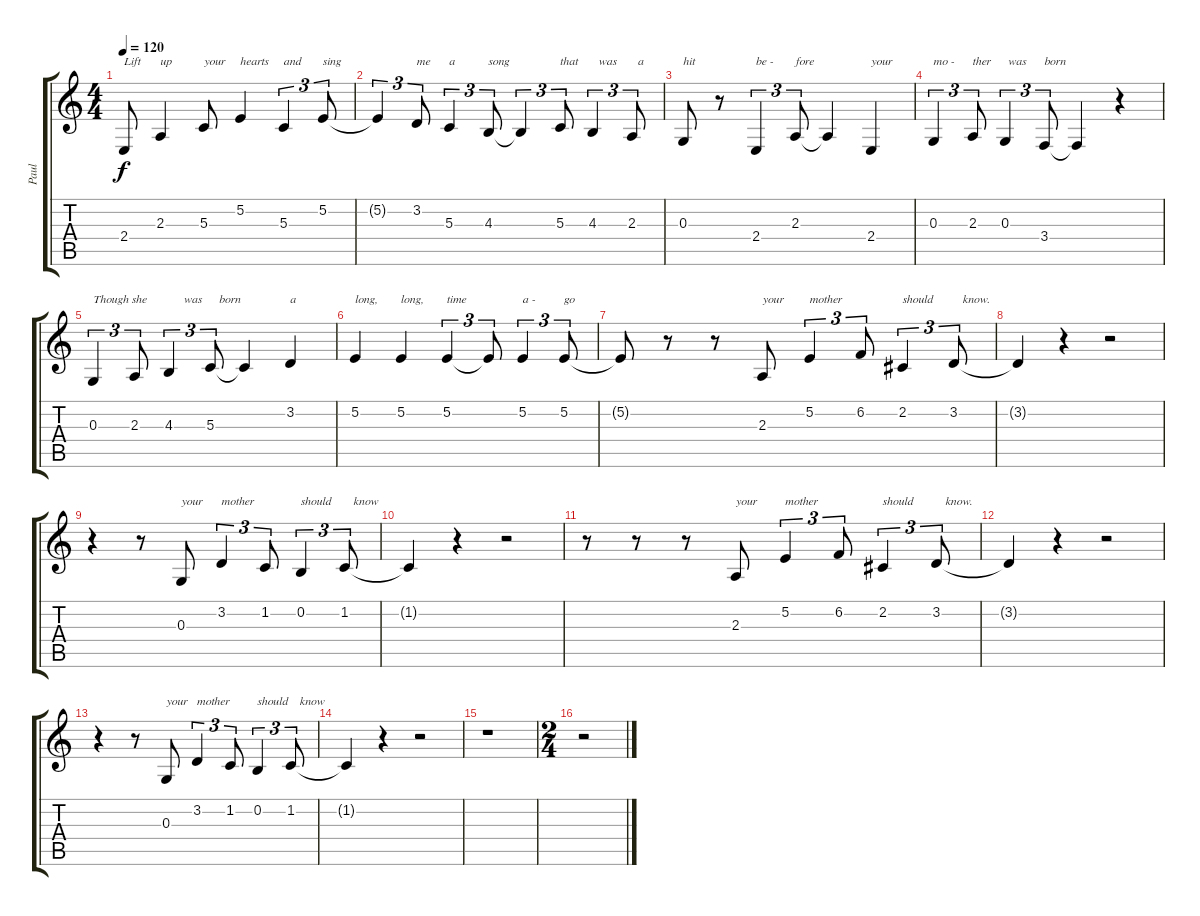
\track ("Paul" "Paul") {instrument acousticgrandpiano}
\staff {score tabs}
\tuning (E4 B3 G3 D3 A2 E2) {hide}
\ts (4 4)
\tempo 120
\clef g2
\ks c
2.4.8{txt "Lift" dy f} 2.3.4{txt "up"} 5.3.8{txt "your"} 5.2.4{txt "hearts"} 5.3.4{tu (3 2) txt "and"} 5.2.8{tu (3 2) txt "sing"} |
5.2{t}.4{tu (3 2)} 3.2.8{tu (3 2) txt "me"} 5.3.4{tu (3 2) txt "a"} 4.3.8{tu (3 2) txt "song"} 4.3{t}.4{tu (3 2)} 5.3.8{tu (3 2) txt "that"} 4.3.4{tu (3 2) txt "  was"} 2.3.8{tu (3 2) txt "  a"} |
0.3.8{txt "hit"} r.8 2.4.4{tu (3 2) txt "be -"} 2.3.8{tu (3 2) txt "fore"} 2.3{t}.4 2.4.4{txt "your"} |
0.3.4{tu (3 2) txt "mo -"} 2.3.8{tu (3 2) txt "ther"} 0.3.4{tu (3 2) txt " was"} 3.4.8{tu (3 2) txt "born"} 3.4{t}.4 r.4 |
0.3.4{tu (3 2) txt "Though she"} 2.3.8{tu (3 2) txt " "} 4.3.4{tu (3 2) txt "     was"} 5.3.8{tu (3 2) txt "   born"} 5.3{t}.4 3.2.4{txt "a"} |
5.2.4{txt "long,"} 5.2.4{txt "long,"} 5.2.4{tu (3 2) txt "time"} 5.2{t}.8{tu (3 2)} 5.2.4{tu (3 2) txt "a -"} 5.2.8{tu (3 2) txt "go"} |
5.2{t}.8 r.8 r.8 2.3.8{txt "your"} 5.2.4{tu (3 2) txt "mother"} 6.2.8{tu (3 2)} 2.2.4{tu (3 2) txt "should"} 3.2.8{tu (3 2) txt "   know."} |
3.2{t}.4 r.4 r.2 |
r.4 r.8 0.3.8{txt "your"} 3.2.4{tu (3 2) txt "mother"} 1.2.8{tu (3 2)} 0.2.4{tu (3 2) txt "should"} 1.2.8{tu (3 2) txt "   know"} |
1.2{t}.4 r.4 r.2 |
r.8 r.8 r.8 2.3.8{txt "your"} 5.2.4{tu (3 2) txt "mother"} 6.2.8{tu (3 2)} 2.2.4{tu (3 2) txt "should"} 3.2.8{tu (3 2) txt "   know."} |
3.2{t}.4 r.4 r.2 |
r.4 r.8 0.3.8{txt "your"} 3.2.4{tu (3 2) txt "mother"} 1.2.8{tu (3 2)} 0.2.4{tu (3 2) txt "should"} 1.2.8{tu (3 2) txt "   know"} |
1.2{t}.4 r.4 r.2 |
r.1 |
\ts (2 4)
r.2
